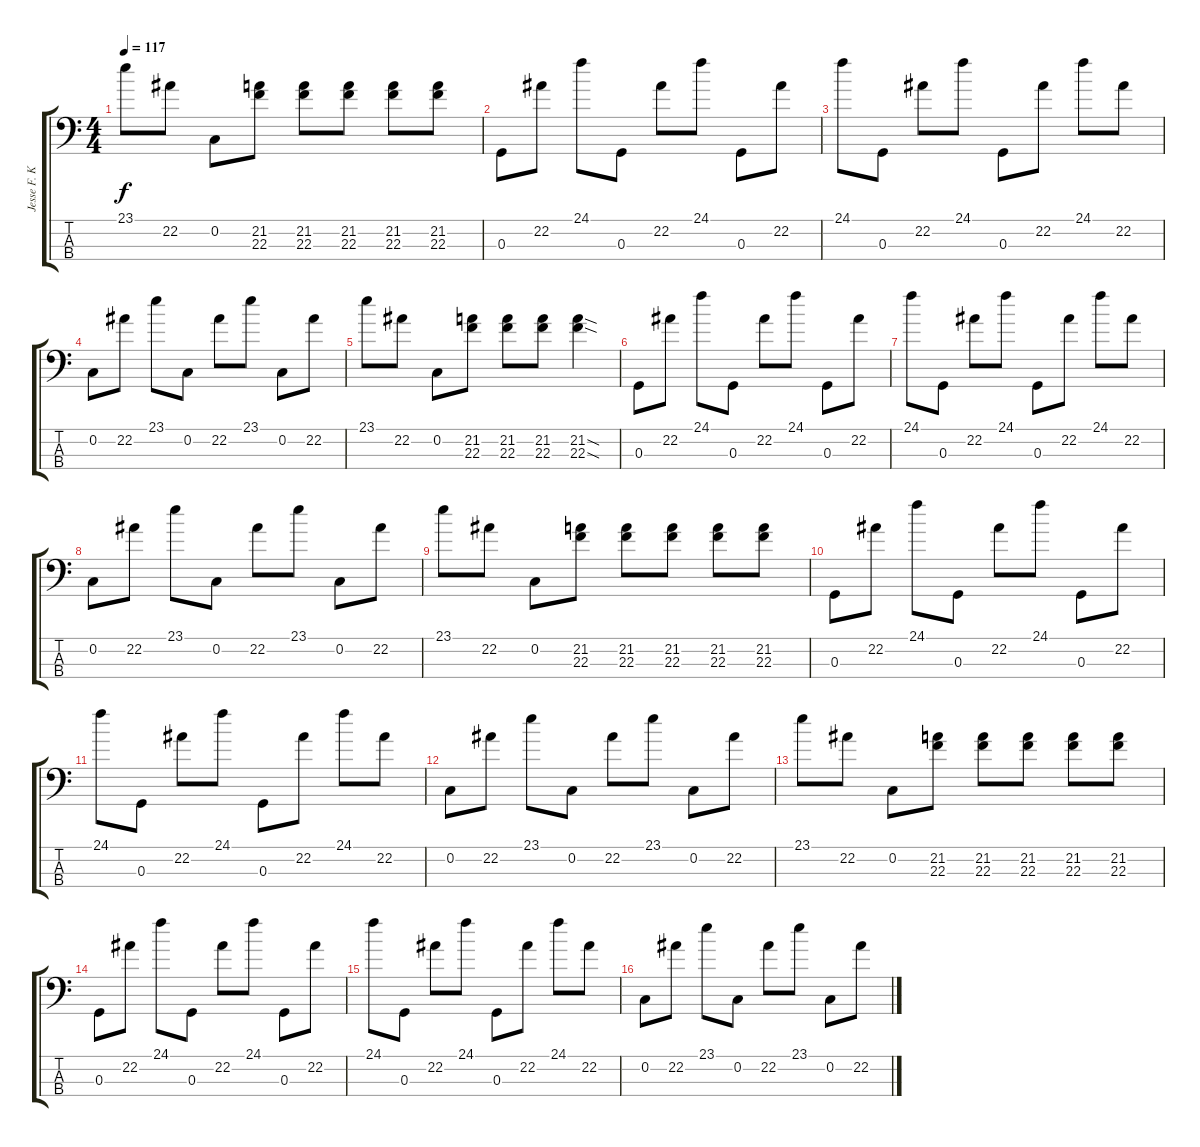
\track ("Jesse F. Keeler" "Jesse F. K") {instrument overdrivenguitar}
\staff {score tabs}
\tuning (F2 C2 G1 D1) {hide}
\ts (4 4)
\tempo 117
\clef f4
\ks c
23.1.8{dy f} 22.2.8 0.2.8 (21.2 22.3).8 (21.2 22.3).8 (21.2 22.3).8 (21.2 22.3).8 (21.2 22.3).8 |
0.3.8 22.2.8 24.1.8 0.3.8 22.2.8 24.1.8 0.3.8 22.2.8 |
24.1.8 0.3.8 22.2.8 24.1.8 0.3.8 22.2.8 24.1.8 22.2.8 |
0.2.8 22.2.8 23.1.8 0.2.8 22.2.8 23.1.8 0.2.8 22.2.8 |
23.1.8 22.2.8 0.2.8 (21.2 22.3).8 (21.2 22.3).8 (21.2 22.3).8 (21.2{sod} 22.3{sod}).4 |
0.3.8 22.2.8 24.1.8 0.3.8 22.2.8 24.1.8 0.3.8 22.2.8 |
24.1.8 0.3.8 22.2.8 24.1.8 0.3.8 22.2.8 24.1.8 22.2.8 |
0.2.8 22.2.8 23.1.8 0.2.8 22.2.8 23.1.8 0.2.8 22.2.8 |
23.1.8 22.2.8 0.2.8 (21.2 22.3).8 (21.2 22.3).8 (21.2 22.3).8 (21.2 22.3).8 (21.2 22.3).8 |
0.3.8 22.2.8 24.1.8 0.3.8 22.2.8 24.1.8 0.3.8 22.2.8 |
24.1.8 0.3.8 22.2.8 24.1.8 0.3.8 22.2.8 24.1.8 22.2.8 |
0.2.8 22.2.8 23.1.8 0.2.8 22.2.8 23.1.8 0.2.8 22.2.8 |
23.1.8 22.2.8 0.2.8 (21.2 22.3).8 (21.2 22.3).8 (21.2 22.3).8 (21.2 22.3).8 (21.2 22.3).8 |
0.3.8 22.2.8 24.1.8 0.3.8 22.2.8 24.1.8 0.3.8 22.2.8 |
24.1.8 0.3.8 22.2.8 24.1.8 0.3.8 22.2.8 24.1.8 22.2.8 |
0.2.8 22.2.8 23.1.8 0.2.8 22.2.8 23.1.8 0.2.8 22.2.8
